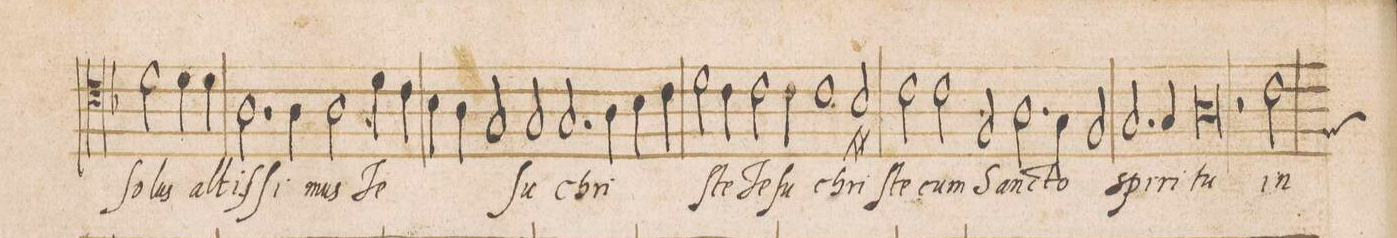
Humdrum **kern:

**kern	**text
*I"TENOR	*
*clefC4	*
*k[b-]	*
*met(C|)	*
*M2/1	*
2d\	ſo-
4d\	-lus
4d\	al-
=74-	=74-
2.A\	-tiſ-
4A\	-ſi-
2A\	-mus
4d\	Je-
4c\	.
=75-	=75-
4B-\	.
4A\	.
2G/	.
2G/	-ſu
2.G/	Chri-
=76-	=76-
4A\	.
4B-\	.
4c\	.
2d\	.
4c\	-ſte
2c\	Je-
=77-	=77-
4c\	-ſu
1c	chri-
2Bn/	.
=78-	=78-
2c\	-ſte
2c\	cum
2F/	San-
2.A\	-cto
=79-	=79-
4G\	.
2F/	.
2.G/	spi-
4G/	-ri-
=80-	=80-
0A	-tu
=81-	=81-
2r	.
*custos:F	*
2c\	in
*-	*-
